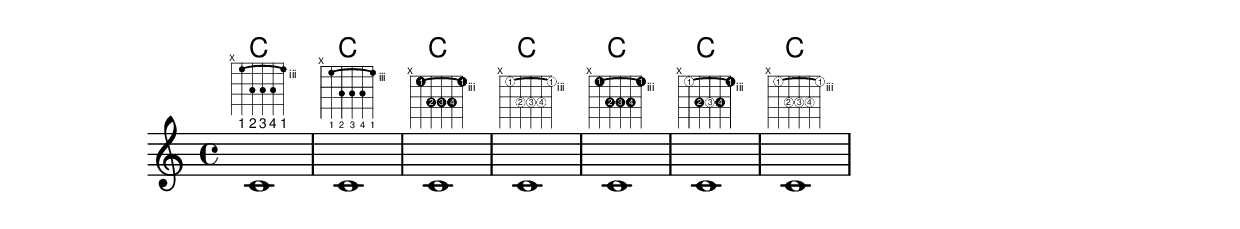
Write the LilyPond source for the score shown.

\version "2.14.0"

\header {
  texidoc="
Finger labels can be added, either in dots or below strings.
Dot color can be changed globally or on a per-dot basis,
and fingering label font size can be adjusted.

"
}

\layout { ragged-right = ##t }

<<
  \chords {
    c1 |
    c1 |
    c1 |
    c1 |
    c1 |
    c1 |
    c1
  }

  \new Voice {
    \textLengthOn
     %% C major for guitar,  verbose style
    \override TextScript #'fret-diagram-details
      #'finger-code = #'below-string
    c'1 ^\markup {
            \fret-diagram-verbose #'((mute 6)
                                     (place-fret 5 3 1)
                                     (place-fret 4 5 2)
                                     (place-fret 3 5 3)
                                     (place-fret 2 5 4)
                                     (place-fret 1 3 1)
                                     (barre 5 1 3))}

     %% C major for guitar,  verbose style
    \override TextScript #'fret-diagram-details 
        #'string-label-font-mag = #0.4
    c'1 ^\markup {
            \fret-diagram-verbose #'((mute 6)
                                     (place-fret 5 3 1)
                                     (place-fret 4 5 2)
                                     (place-fret 3 5 3)
                                     (place-fret 2 5 4)
                                     (place-fret 1 3 1)
                                     (barre 5 1 3))}

     %% C major for guitar, verbose style
    \override TextScript #'fret-diagram-details
      #'finger-code = #'in-dot
    c' ^\markup {
            \fret-diagram-verbose #'((mute 6)
                                     (place-fret 5 3 1)
                                     (place-fret 4 5 2)
                                     (place-fret 3 5 3)
                                     (place-fret 2 5 4)
                                     (place-fret 1 3 1)
                                     (barre 5 1 3))}

     %% C major for guitar, verbose style
    \once \override TextScript #'fret-diagram-details 
        #'dot-color = #'white
    c' ^\markup {
            \fret-diagram-verbose #'((mute 6)
                                     (place-fret 5 3 1)
                                     (place-fret 4 5 2)
                                     (place-fret 3 5 3)
                                     (place-fret 2 5 4)
                                     (place-fret 1 3 1)
                                     (barre 5 1 3))}

     %% C major for guitar,  verbose style
    \once \override TextScript #'fret-diagram-details 
        #'dot-label-font-mag = #0.75
    c'1 ^\markup {
            \fret-diagram-verbose #'((mute 6)
                                     (place-fret 5 3 1)
                                     (place-fret 4 5 2)
                                     (place-fret 3 5 3)
                                     (place-fret 2 5 4)
                                     (place-fret 1 3 1)
                                     (barre 5 1 3))}
    %% dot color inversion, white on black
    \once \override TextScript #'fret-diagram-details 
        #'dot-color = #'black
    c' ^\markup {
            \fret-diagram-verbose #'((mute 6)
                                     (place-fret 5 3 1 inverted)
                                     (place-fret 4 5 2)
                                     (place-fret 3 5 3 inverted)
                                     (place-fret 2 5 4)
                                     (place-fret 1 3 1)
                                     (barre 5 1 3))}
    %% dot color inversion, black on white
    \once \override TextScript #'fret-diagram-details 
        #'dot-color = #'white
    c' ^\markup {
            \fret-diagram-verbose #'((mute 6)
                                     (place-fret 5 3 1 inverted)
                                     (place-fret 4 5 2)
                                     (place-fret 3 5 3 inverted)
                                     (place-fret 2 5 4)
                                     (place-fret 1 3 1)
                                     (barre 5 1 3))}
 }
>>


